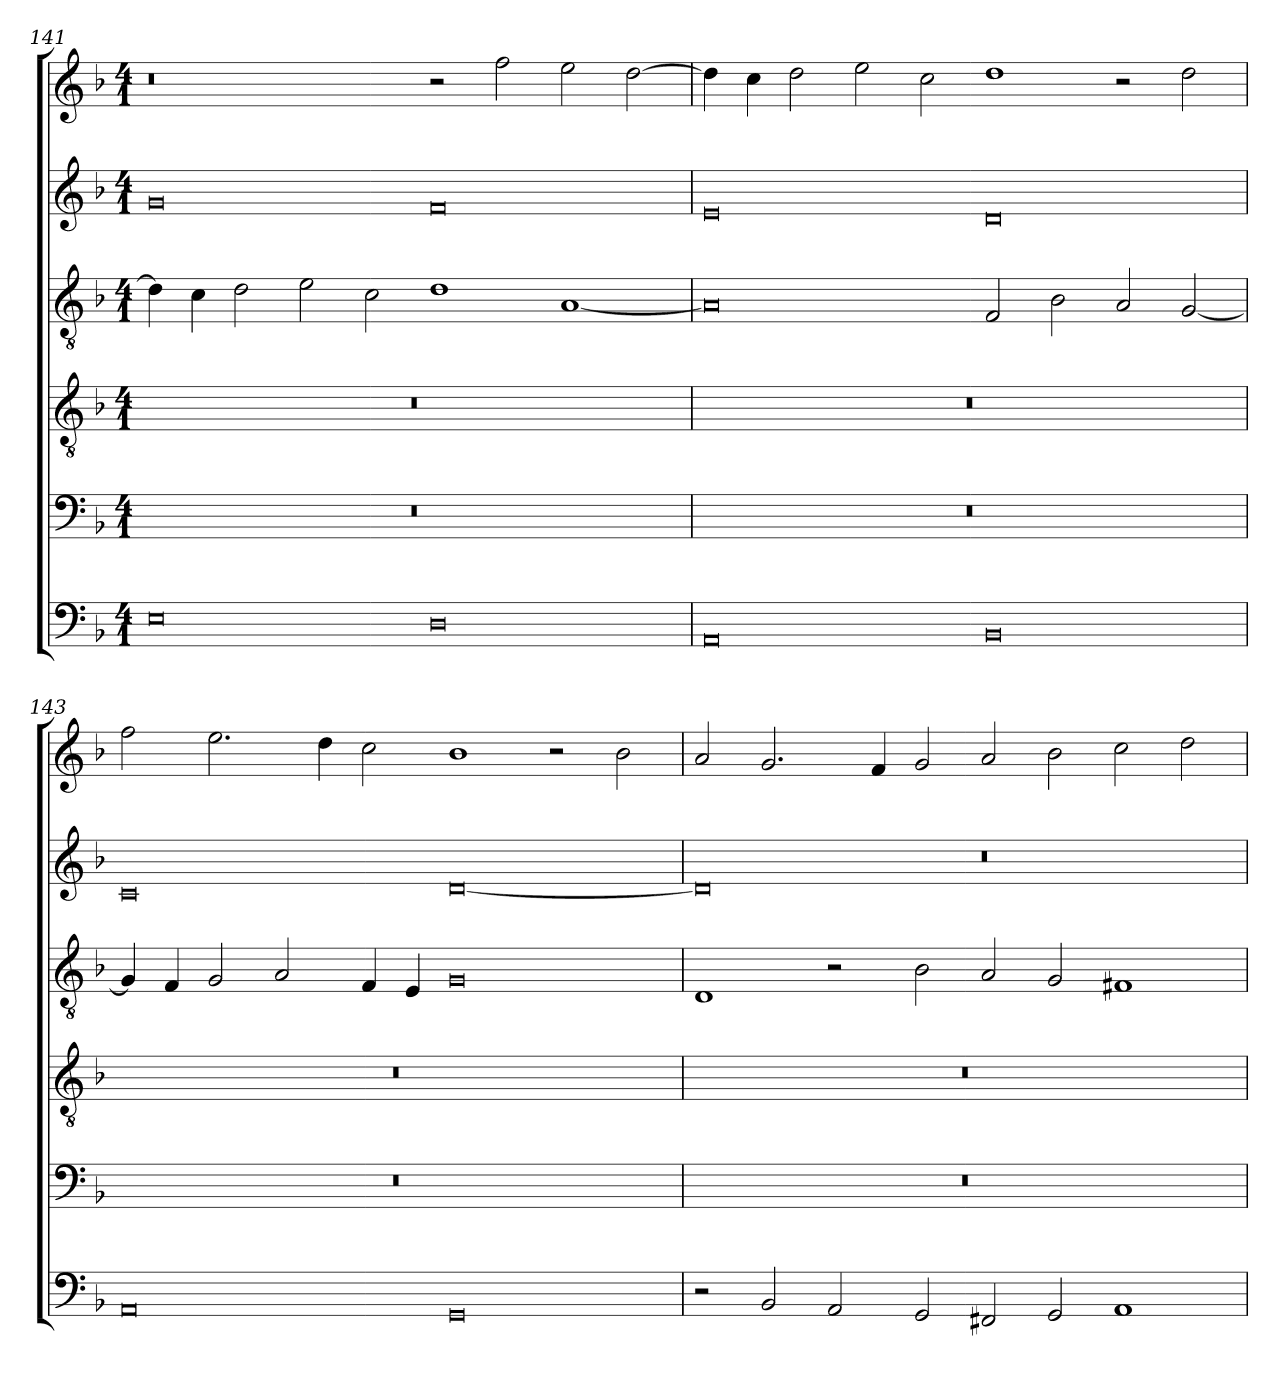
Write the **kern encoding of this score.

**kern	**kern	**kern	**kern	**kern	**kern
*part6	*part5	*part4	*part3	*part2	*part1
*staff6	*staff5	*staff4	*staff3	*staff2	*staff1
*clefF4	*clefF4	*clefGv2	*clefGv2	*clefG2	*clefG2
*k[b-]	*k[b-]	*k[b-]	*k[b-]	*k[b-]	*k[b-]
*F:	*F:	*F:	*F:	*F:	*F:
*M4/1	*M4/1	*M4/1	*M4/1	*M4/1	*M4/1
=141	=141	=141	=141	=141	=141
0E	00r	00r	4d\]	0g	0r
.	.	.	4c\	.	.
.	.	.	2d\	.	.
.	.	.	2e\	.	.
.	.	.	2c\	.	.
0D	.	.	1d	0f	2r
.	.	.	.	.	2ff\
.	.	.	[1A	.	2ee\
.	.	.	.	.	[2dd\
!!LO:PB:g=z
=142	=142	=142	=142	=142	=142
0AA	00r	00r	0A]	0e	4dd\]
.	.	.	.	.	4cc\
.	.	.	.	.	2dd\
.	.	.	.	.	2ee\
.	.	.	.	.	2cc\
0BB-	.	.	2F/	0d	1dd
.	.	.	2B-\	.	.
.	.	.	2A/	.	2r
.	.	.	[2G/	.	2dd\
=143	=143	=143	=143	=143	=143
0AA	00r	00r	4G/]	0c	2ff\
.	.	.	4F/	.	.
.	.	.	2G/	.	2.ee\
.	.	.	2A/	.	.
.	.	.	.	.	4dd\
.	.	.	4F/	.	2cc\
.	.	.	4E/	.	.
0GG	.	.	0G	[0d	1b-
.	.	.	.	.	2r
.	.	.	.	.	2b-\
=144	=144	=144	=144	=144	=144
2r	00r	00r	1D	0d]	2a/
2BB-/	.	.	.	.	2.g/
2AA/	.	.	2r	.	.
.	.	.	.	.	4f/
2GG/	.	.	2B-\	.	2g/
2FF#X/	.	.	2A/	0r	2a/
2GG/	.	.	2G/	.	2b-\
1AA	.	.	1F#X	.	2cc\
.	.	.	.	.	2dd\
=	=	=	=	=	=
*-	*-	*-	*-	*-	*-
